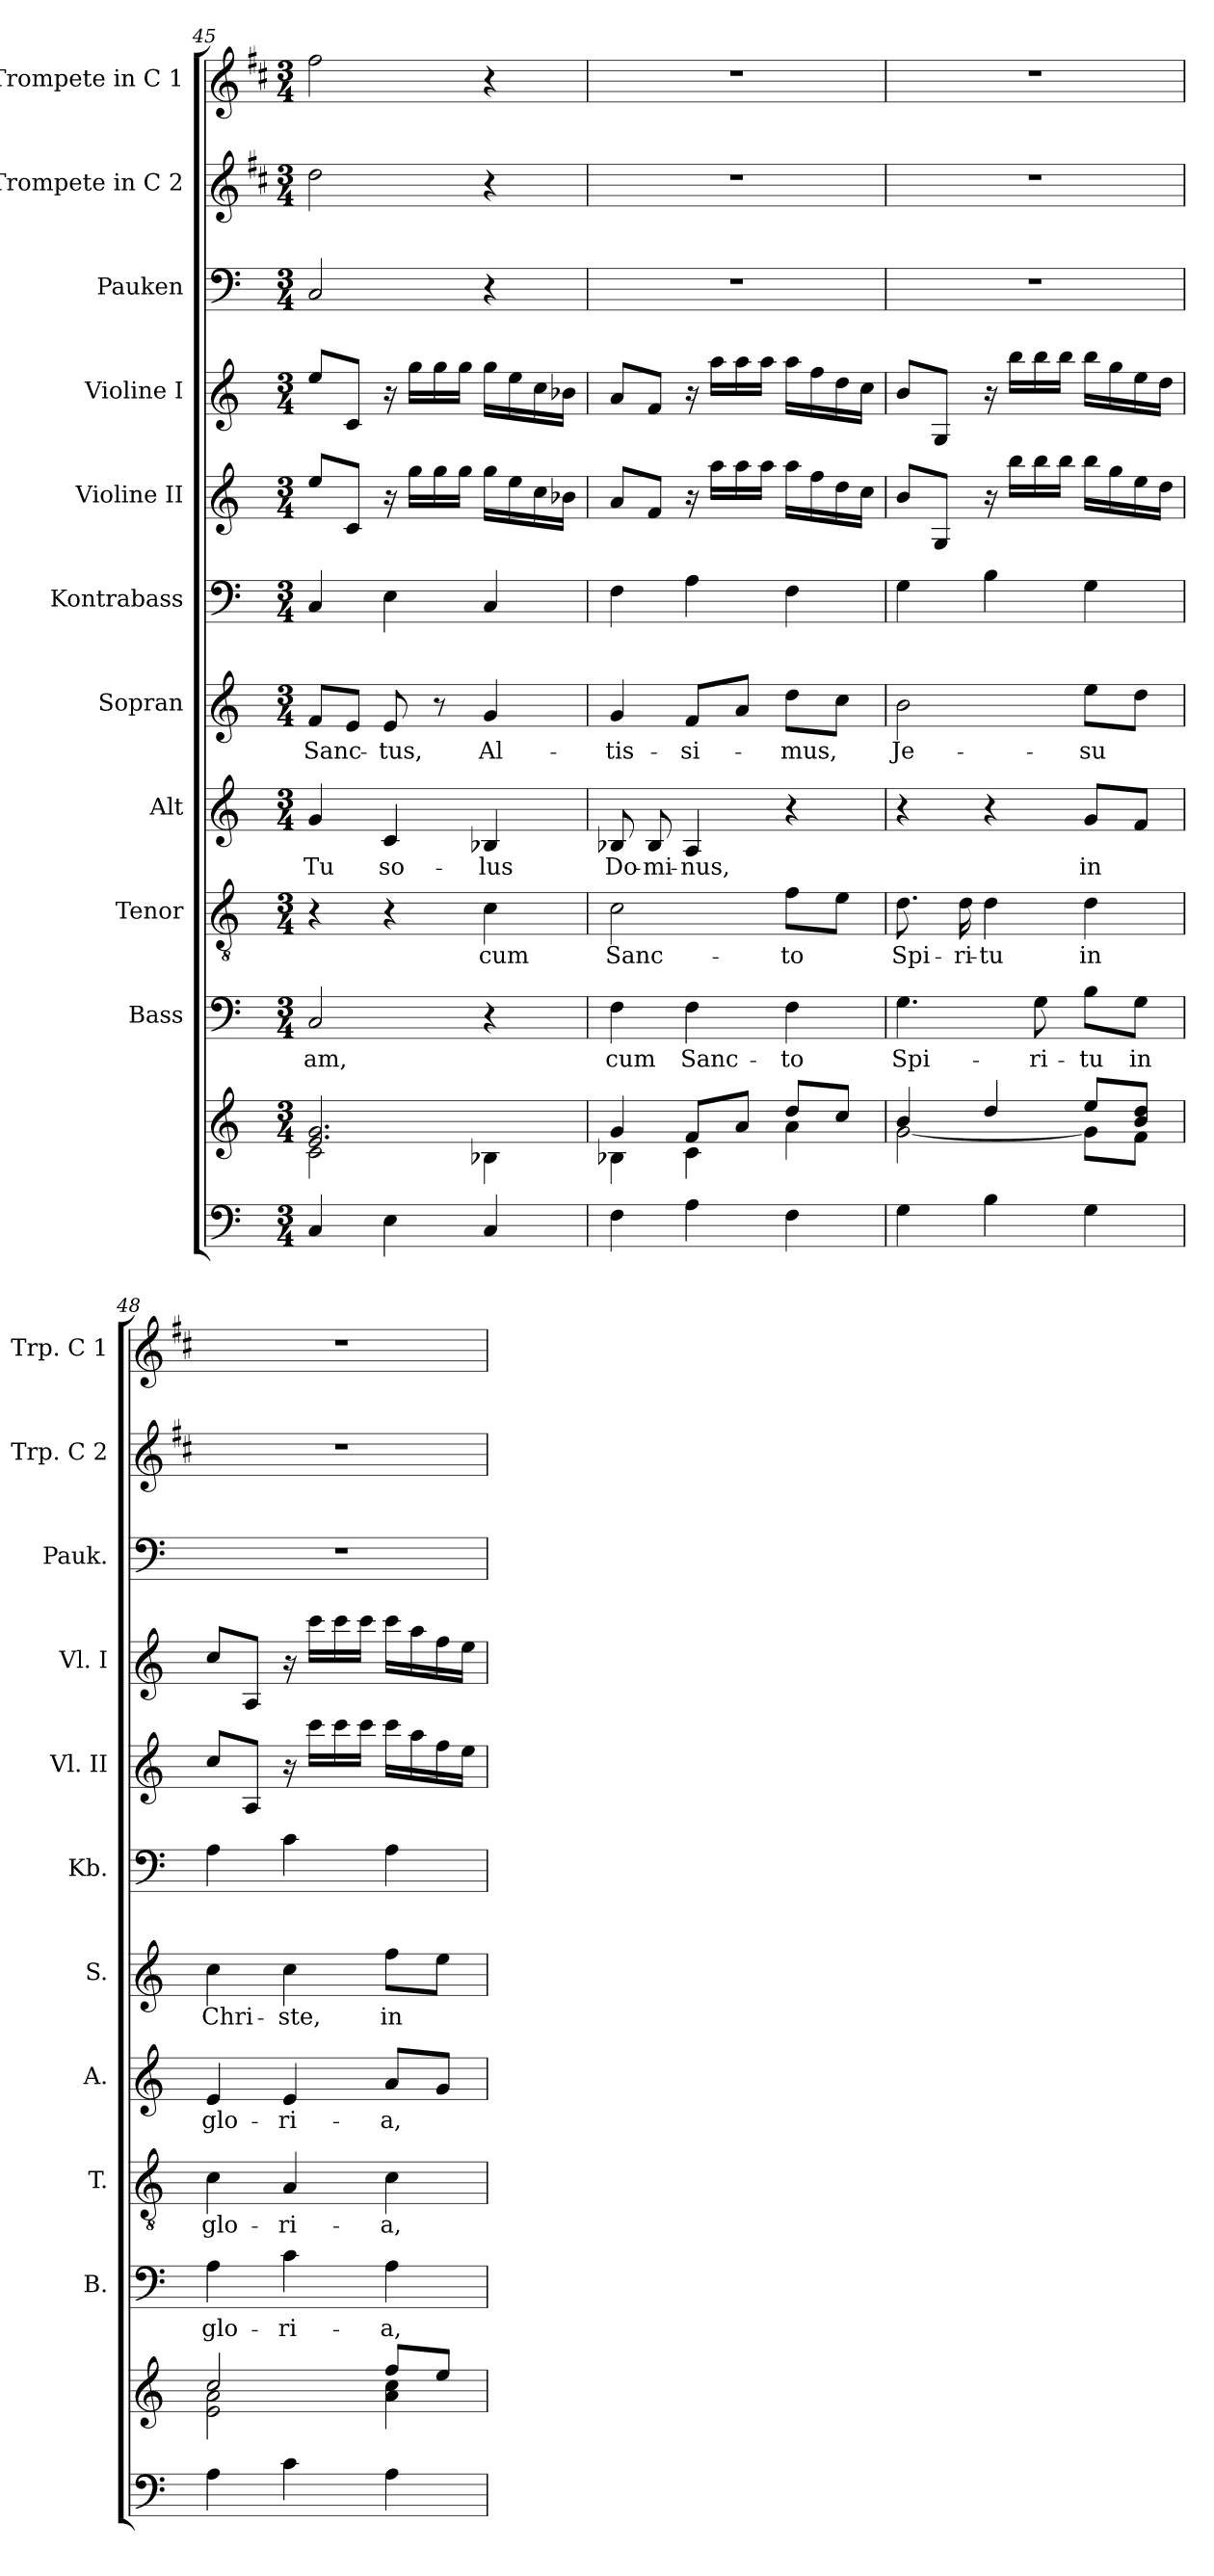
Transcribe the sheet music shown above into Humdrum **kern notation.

**kern	**kern	**kern	**text	**kern	**text	**kern	**text	**kern	**text	**kern	**kern	**kern	**kern	**kern	**kern
*part11	*part11	*part10	*part10	*part9	*part9	*part8	*part8	*part7	*part7	*part6	*part5	*part4	*part3	*part2	*part1
*staff12	*staff11	*staff10	*staff10	*staff9	*staff9	*staff8	*staff8	*staff7	*staff7	*staff6	*staff5	*staff4	*staff3	*staff2	*staff1
*	*	*I"Bass	*	*I"Tenor	*	*I"Alt	*	*I"Sopran	*	*I"Kontrabass	*I"Violine II	*I"Violine I	*I"Pauken	*I"Trompete in C 2	*I"Trompete in C 1
*	*	*I'B.	*	*I'T.	*	*I'A.	*	*I'S.	*	*I'Kb.	*I'Vl. II	*I'Vl. I	*I'Pauk.	*I'Trp. C 2	*I'Trp. C 1
*clefF4	*clefG2	*clefF4	*	*clefGv2	*	*clefG2	*	*clefG2	*	*clefF4	*clefG2	*clefG2	*clefF4	*clefG2	*clefG2
*	*	*	*	*	*	*	*	*	*	*ITrd7c12	*	*	*	*ITrd1c2	*ITrd1c2
*k[]	*k[]	*k[]	*	*k[]	*	*k[]	*	*k[]	*	*k[]	*k[]	*k[]	*k[]	*k[]	*k[]
*C:	*C:	*C:	*	*C:	*	*C:	*	*C:	*	*C:	*C:	*C:	*C:	*C:	*C:
*M3/4	*M3/4	*M3/4	*	*M3/4	*	*M3/4	*	*M3/4	*	*M3/4	*M3/4	*M3/4	*M3/4	*M3/4	*M3/4
=45	=45	=45	=45	=45	=45	=45	=45	=45	=45	=45	=45	=45	=45	=45	=45
*	*^	*	*	*	*	*	*	*	*	*	*	*	*	*	*
!	!	!	!	!LO:LY:b	!	!	!	!LO:LY:b	!	!LO:LY:b	!	!	!	!	!	!
4C/	2.e/ 2.g/	2c\	2C/	-am,	4r	.	4g/	Tu	8f/L	Sanc-	4CC/	8ee/L	8ee/L	2C/	2cc\	2ee\
.	.	.	.	.	.	.	.	.	8e/J	.	.	8c/J	8c/J	.	.	.
!	!	!	!	!	!	!	!	!LO:LY:b	!	!LO:LY:b	!	!	!	!	!	!
4E\	.	.	.	.	4r	.	4c/	so-	8e/	-tus,	4EE\	16r	16r	.	.	.
.	.	.	.	.	.	.	.	.	.	.	.	16gg\LL	16gg\LL	.	.	.
.	.	.	.	.	.	.	.	.	8r	.	.	16gg\	16gg\	.	.	.
.	.	.	.	.	.	.	.	.	.	.	.	16gg\JJ	16gg\JJ	.	.	.
!	!	!	!	!	!	!LO:LY:b	!	!LO:LY:b	!	!LO:LY:b	!	!	!	!	!	!
4C/	.	4B-X\	4r	.	4c\	cum	4B-X/	-lus	4g/	Al-	4CC/	16gg\LL	16gg\LL	4r	4r	4r
.	.	.	.	.	.	.	.	.	.	.	.	16ee\	16ee\	.	.	.
.	.	.	.	.	.	.	.	.	.	.	.	16cc\	16cc\	.	.	.
.	.	.	.	.	.	.	.	.	.	.	.	16b-X\JJ	16b-X\JJ	.	.	.
!!LO:PB:g=z
=46	=46	=46	=46	=46	=46	=46	=46	=46	=46	=46	=46	=46	=46	=46	=46	=46
!	!	!	!	!LO:LY:b	!	!LO:LY:b	!	!LO:LY:b	!	!LO:LY:b	!	!	!	!	!	!
4F\	4g/	4B-X\	4F\	cum	2c\	Sanc-	8B-X/	Do-	4g/	-tis-	4FF\	8a/L	8a/L	2.r	2.r	2.r
!	!	!	!	!	!	!	!	!LO:LY:b	!	!	!	!	!	!	!	!
.	.	.	.	.	.	.	8B-/	-mi-	.	.	.	8f/J	8f/J	.	.	.
!	!	!	!	!LO:LY:b	!	!	!	!LO:LY:b	!	!LO:LY:b	!	!	!	!	!	!
4A\	8f/L	4c\	4F\	Sanc-	.	.	4A/	-nus,	8f/L	-si-	4AA\	16r	16r	.	.	.
.	.	.	.	.	.	.	.	.	.	.	.	16aa\LL	16aa\LL	.	.	.
.	8a/J	.	.	.	.	.	.	.	8a/J	.	.	16aa\	16aa\	.	.	.
.	.	.	.	.	.	.	.	.	.	.	.	16aa\JJ	16aa\JJ	.	.	.
!	!	!	!	!LO:LY:b	!	!LO:LY:b	!	!	!	!LO:LY:b	!	!	!	!	!	!
4F\	8dd/L	4a\	4F\	-to	8f\L	-to	4r	.	8dd\L	-mus,	4FF\	16aa\LL	16aa\LL	.	.	.
.	.	.	.	.	.	.	.	.	.	.	.	16ff\	16ff\	.	.	.
.	8cc/J	.	.	.	8e\J	.	.	.	8cc\J	.	.	16dd\	16dd\	.	.	.
.	.	.	.	.	.	.	.	.	.	.	.	16cc\JJ	16cc\JJ	.	.	.
=47	=47	=47	=47	=47	=47	=47	=47	=47	=47	=47	=47	=47	=47	=47	=47	=47
!	!	!	!	!LO:LY:b	!	!LO:LY:b	!	!	!	!LO:LY:b	!	!	!	!	!	!
4G\	4b/	[<2g\	4.G\	Spi-	8.d\	Spi-	4r	.	2b\	Je-	4GG\	8b/L	8b/L	2.r	2.r	2.r
.	.	.	.	.	.	.	.	.	.	.	.	8G/J	8G/J	.	.	.
!	!	!	!	!	!	!LO:LY:b	!	!	!	!	!	!	!	!	!	!
.	.	.	.	.	16d\	-ri-	.	.	.	.	.	.	.	.	.	.
!	!	!	!	!	!	!LO:LY:b	!	!	!	!	!	!	!	!	!	!
4B\	4dd/	.	.	.	4d\	-tu	4r	.	.	.	4BB\	16r	16r	.	.	.
.	.	.	.	.	.	.	.	.	.	.	.	16bb\LL	16bb\LL	.	.	.
!	!	!	!	!LO:LY:b	!	!	!	!	!	!	!	!	!	!	!	!
.	.	.	8G\	-ri-	.	.	.	.	.	.	.	16bb\	16bb\	.	.	.
.	.	.	.	.	.	.	.	.	.	.	.	16bb\JJ	16bb\JJ	.	.	.
!	!	!	!	!LO:LY:b	!	!LO:LY:b	!	!LO:LY:b	!	!LO:LY:b	!	!	!	!	!	!
4G\	8ee/L	8g\L]	8B\L	-tu	4d\	in	8g/L	in	8ee\L	-su	4GG\	16bb\LL	16bb\LL	.	.	.
.	.	.	.	.	.	.	.	.	.	.	.	16gg\	16gg\	.	.	.
!	!	!	!	!LO:LY:b	!	!	!	!	!	!	!	!	!	!	!	!
.	8b/ 8dd/J	8f\J	8G\J	in	.	.	8f/J	.	8dd\J	.	.	16ee\	16ee\	.	.	.
.	.	.	.	.	.	.	.	.	.	.	.	16dd\JJ	16dd\JJ	.	.	.
=48	=48	=48	=48	=48	=48	=48	=48	=48	=48	=48	=48	=48	=48	=48	=48	=48
!	!	!	!	!LO:LY:b	!	!LO:LY:b	!	!LO:LY:b	!	!LO:LY:b	!	!	!	!	!	!
4A\	2cc/	2e\ 2a\	4A\	glo-	4c\	glo-	4e/	glo-	4cc\	Chri-	4AA\	8cc/L	8cc/L	2.r	2.r	2.r
.	.	.	.	.	.	.	.	.	.	.	.	8A/J	8A/J	.	.	.
!	!	!	!	!LO:LY:b	!	!LO:LY:b	!	!LO:LY:b	!	!LO:LY:b	!	!	!	!	!	!
4c\	.	.	4c\	-ri-	4A/	-ri-	4e/	-ri-	4cc\	-ste,	4C\	16r	16r	.	.	.
.	.	.	.	.	.	.	.	.	.	.	.	16ccc\LL	16ccc\LL	.	.	.
.	.	.	.	.	.	.	.	.	.	.	.	16ccc\	16ccc\	.	.	.
.	.	.	.	.	.	.	.	.	.	.	.	16ccc\JJ	16ccc\JJ	.	.	.
!	!	!	!	!LO:LY:b	!	!LO:LY:b	!	!LO:LY:b	!	!LO:LY:b	!	!	!	!	!	!
4A\	8ff/L	4a\ 4cc\	4A\	-a,	4c\	-a,	8a/L	-a,	8ff\L	in	4AA\	16ccc\LL	16ccc\LL	.	.	.
.	.	.	.	.	.	.	.	.	.	.	.	16aa\	16aa\	.	.	.
.	8ee/J	.	.	.	.	.	8g/J	.	8ee\J	.	.	16ff\	16ff\	.	.	.
.	.	.	.	.	.	.	.	.	.	.	.	16ee\JJ	16ee\JJ	.	.	.
*	*v	*v	*	*	*	*	*	*	*	*	*	*	*	*	*	*
=	=	=	=	=	=	=	=	=	=	=	=	=	=	=	=
*-	*-	*-	*-	*-	*-	*-	*-	*-	*-	*-	*-	*-	*-	*-	*-
